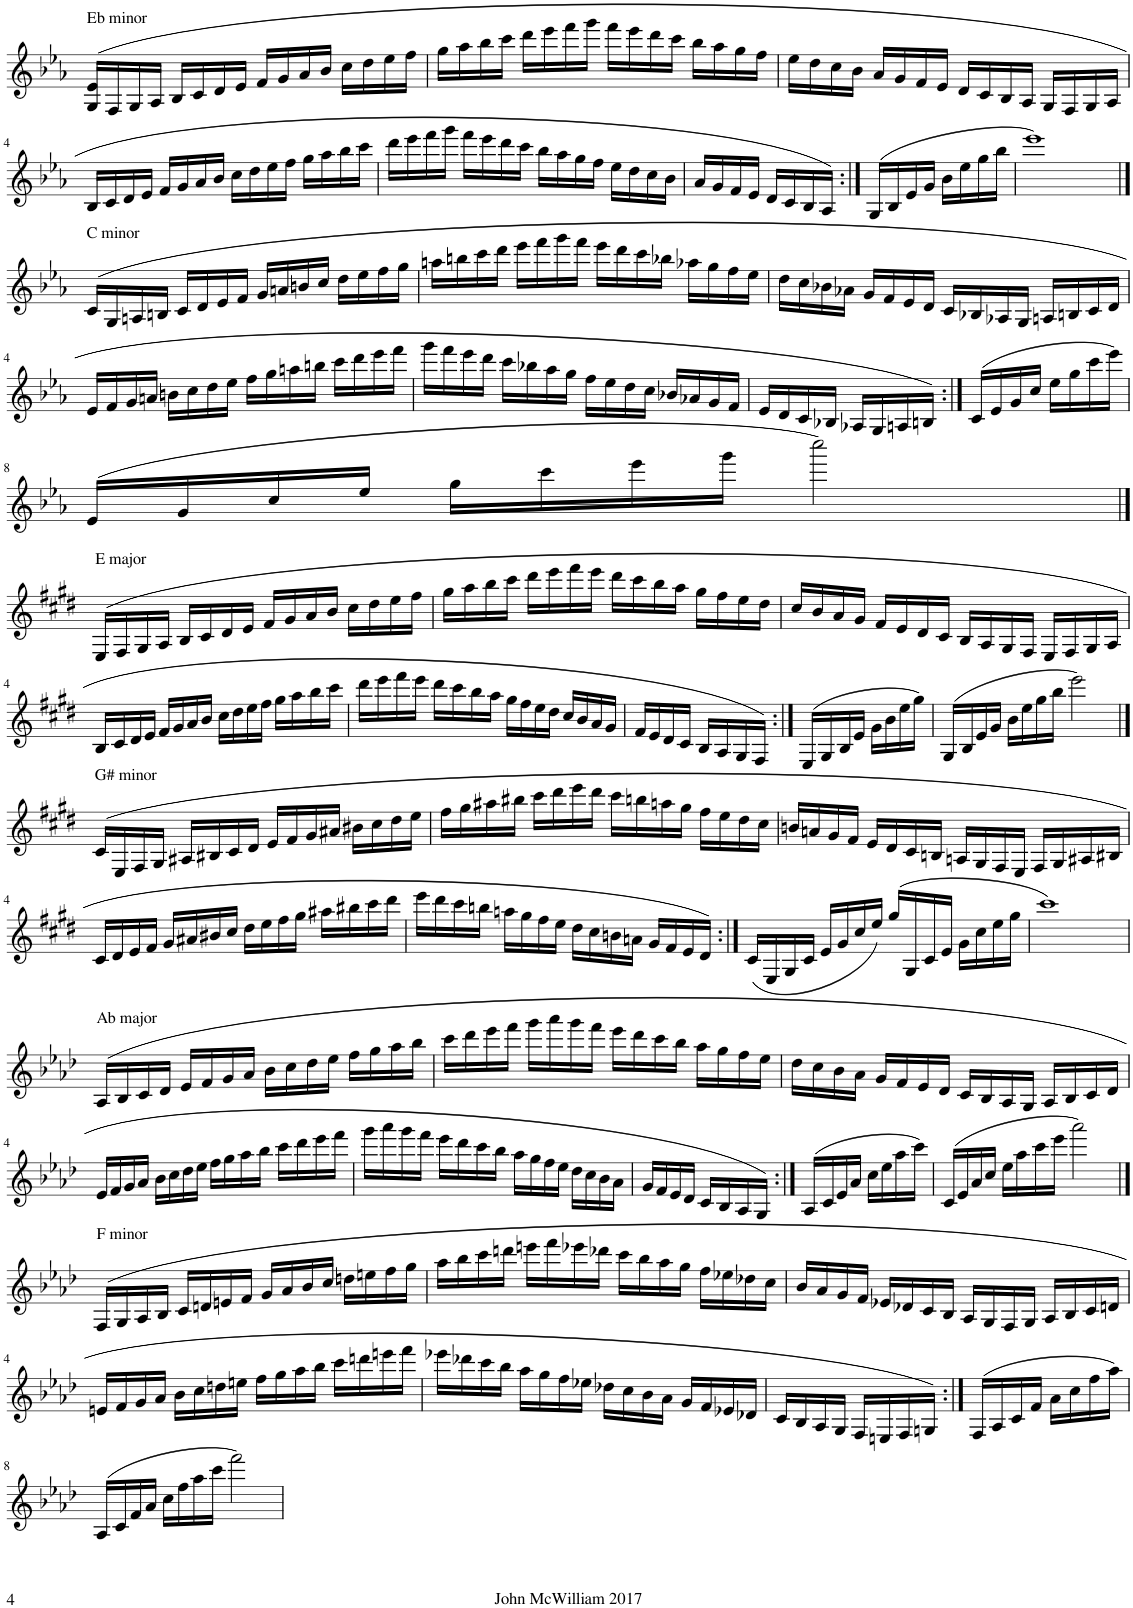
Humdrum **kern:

**kern
*part1
*staff1
*I"Piano
*I'Pno.
!!LO:PB:g=z
*clefG2
*k[b-e-a-]
*M4/4
*met(c)
=1
!LO:TX:a:t=Eb minor
(16G/ 16e-/LL
16F/
16G/
16A-/JJ
16B-/LL
16c/
16d/
16e-/JJ
16f/LL
16g/
16a-/
16b-/JJ
16cc\LL
16dd\
16ee-\
16ff\JJ
=2
16gg\LL
16aa-\
16bb-\
16ccc\JJ
16ddd\LL
16eee-\
16fff\
16ggg\JJ
16fff\LL
16eee-\
16ddd\
16ccc\JJ
16bb-\LL
16aa-\
16gg\
16ff\JJ
=3
16ee-\LL
16dd\
16cc\
16b-\JJ
16a-/LL
16g/
16f/
16e-/JJ
16d/LL
16c/
16B-/
16A-/JJ
16G/LL
16F/
16G/
16A-/JJ
!!LO:LB:g=z
=4
16B-/LL
16c/
16d/
16e-/JJ
16f/LL
16g/
16a-/
16b-/JJ
16cc\LL
16dd\
16ee-\
16ff\JJ
16gg\LL
16aa-\
16bb-\
16ccc\JJ
=5
16ddd\LL
16eee-\
16fff\
16ggg\JJ
16fff\LL
16eee-\
16ddd\
16ccc\JJ
16bb-\LL
16aa-\
16gg\
16ff\JJ
16ee-\LL
16dd\
16cc\
16b-\JJ
=6
16a-/LL
16g/
16f/
16e-/JJ
16d/LL
16c/
16B-/
16A-/JJ)
=7:|!
(16G/LL
16B-/
16e-/
16g/JJ
16b-\LL
16ee-\
16gg\
16bb-\JJ
=8
1eee-)
!!LO:LB:g=z
==1
!LO:TX:a:t=C minor
(16c/LL
16G/
16An/
16Bn/JJ
16c/LL
16d/
16e-/
16f/JJ
16g/LL
16an/
16bn/
16cc/JJ
16dd\LL
16ee-\
16ff\
16gg\JJ
=2
16aan\LL
16bbn\
16ccc\
16ddd\JJ
16eee-\LL
16fff\
16ggg\
16fff\JJ
16eee-\LL
16ddd\
16ccc\
16bb-X\JJ
16aa-X\LL
16gg\
16ff\
16ee-\JJ
=3
16dd\LL
16cc\
16b-X\
16a-X\JJ
16g/LL
16f/
16e-/
16d/JJ
16c/LL
16B-X/
16A-X/
16G/JJ
16An/LL
16Bn/
16c/
16d/JJ
!!LO:LB:g=z
=4
16e-/LL
16f/
16g/
16an/JJ
16bn\LL
16cc\
16dd\
16ee-\JJ
16ff\LL
16gg\
16aan\
16bbn\JJ
16ccc\LL
16ddd\
16eee-\
16fff\JJ
=5
16ggg\LL
16fff\
16eee-\
16ddd\JJ
16ccc\LL
16bb-X\
16aa-\
16gg\JJ
16ff\LL
16ee-\
16dd\
16cc\JJ
16b-X/LL
16a-X/
16g/
16f/JJ
=6
16e-/LL
16d/
16c/
16B-X/JJ
16A-X/LL
16G/
16An/
16Bn/JJ)
=7:|!
(16c/LL
16e-/
16g/
16cc/JJ
16ee-\LL
16gg\
16ccc\
16eee-\JJ)
!!LO:LB:g=z
=8
(16e-/LL
16g/
16cc/
16ee-/JJ
16gg\LL
16ccc\
16eee-\
16ggg\JJ
2cccc\)
!!LO:LB:g=z
==1
*k[f#c#g#d#]
!LO:TX:a:t=E major
(16E/LL
16F#/
16G#/
16A/JJ
16B/LL
16c#/
16d#/
16e/JJ
16f#/LL
16g#/
16a/
16b/JJ
16cc#\LL
16dd#\
16ee\
16ff#\JJ
=2
16gg#\LL
16aa\
16bb\
16ccc#\JJ
16ddd#\LL
16eee\
16fff#\
16eee\JJ
16ddd#\LL
16ccc#\
16bb\
16aa\JJ
16gg#\LL
16ff#\
16ee\
16dd#\JJ
=3
16cc#/LL
16b/
16a/
16g#/JJ
16f#/LL
16e/
16d#/
16c#/JJ
16B/LL
16A/
16G#/
16F#/JJ
16E/LL
16F#/
16G#/
16A/JJ
!!LO:LB:g=z
=4
16B/LL
16c#/
16d#/
16e/JJ
16f#/LL
16g#/
16a/
16b/JJ
16cc#\LL
16dd#\
16ee\
16ff#\JJ
16gg#\LL
16aa\
16bb\
16ccc#\JJ
=5
16ddd#\LL
16eee\
16fff#\
16eee\JJ
16ddd#\LL
16ccc#\
16bb\
16aa\JJ
16gg#\LL
16ff#\
16ee\
16dd#\JJ
16cc#/LL
16b/
16a/
16g#/JJ
=6
16f#/LL
16e/
16d#/
16c#/JJ
16B/LL
16A/
16G#/
16F#/JJ)
=7:|!
(16E/LL
16G#/
16B/
16e/JJ
16g#\LL
16b\
16ee\
16gg#\JJ)
=8
(16G#/LL
16B/
16e/
16g#/JJ
16b\LL
16ee\
16gg#\
16bb\JJ
2eee\)
!!LO:LB:g=z
==1
!LO:TX:a:t=G# minor
(16c#/LL
16E/
16F#/
16G#/JJ
16A#X/LL
16B#X/
16c#/
16d#/JJ
16e/LL
16f#/
16g#/
16a#X/JJ
16b#X\LL
16cc#\
16dd#\
16ee\JJ
=2
16ff#\LL
16gg#\
16aa#X\
16bb#X\JJ
16ccc#\LL
16ddd#\
16eee\
16ddd#\JJ
16ccc#\LL
16bbn\
16aan\
16gg#\JJ
16ff#\LL
16ee\
16dd#\
16cc#\JJ
=3
16bn/LL
16an/
16g#/
16f#/JJ
16e/LL
16d#/
16c#/
16Bn/JJ
16An/LL
16G#/
16F#/
16E/JJ
16F#/LL
16G#/
16A#X/
16B#X/JJ
!!LO:LB:g=z
=4
16c#/LL
16d#/
16e/
16f#/JJ
16g#/LL
16a#X/
16b#X/
16cc#/JJ
16dd#\LL
16ee\
16ff#\
16gg#\JJ
16aa#X\LL
16bb#X\
16ccc#\
16ddd#\JJ
=5
16eee\LL
16ddd#\
16ccc#\
16bbn\JJ
16aan\LL
16gg#\
16ff#\
16ee\JJ
16dd#\LL
16cc#\
16bn\
16an\JJ
16g#/LL
16f#/
16e/
16d#/JJ)
=6:|!
(16c#/LL
16E/
16G#/
16c#/JJ
16e/LL
16g#/
16cc#/
16ee/JJ)
(16gg#/LL
16G#/
16c#/
16e/JJ
16g#\LL
16cc#\
16ee\
16gg#\JJ
=7
1ccc#)
!!LO:LB:g=z
=1
*k[b-e-a-d-]
!LO:TX:a:t=Ab major
(16A-/LL
16B-/
16c/
16d-/JJ
16e-/LL
16f/
16g/
16a-/JJ
16b-\LL
16cc\
16dd-\
16ee-\JJ
16ff\LL
16gg\
16aa-\
16bb-\JJ
=2
16ccc\LL
16ddd-\
16eee-\
16fff\JJ
16ggg\LL
16aaa-\
16ggg\
16fff\JJ
16eee-\LL
16ddd-\
16ccc\
16bb-\JJ
16aa-\LL
16gg\
16ff\
16ee-\JJ
=3
16dd-\LL
16cc\
16b-\
16a-\JJ
16g/LL
16f/
16e-/
16d-/JJ
16c/LL
16B-/
16A-/
16G/JJ
16A-/LL
16B-/
16c/
16d-/JJ
!!LO:LB:g=z
=4
16e-/LL
16f/
16g/
16a-/JJ
16b-\LL
16cc\
16dd-\
16ee-\JJ
16ff\LL
16gg\
16aa-\
16bb-\JJ
16ccc\LL
16ddd-\
16eee-\
16fff\JJ
=5
16ggg\LL
16aaa-\
16ggg\
16fff\JJ
16eee-\LL
16ddd-\
16ccc\
16bb-\JJ
16aa-\LL
16gg\
16ff\
16ee-\JJ
16dd-\LL
16cc\
16b-\
16a-\JJ
=6
16g/LL
16f/
16e-/
16d-/JJ
16c/LL
16B-/
16A-/
16G/JJ)
=7:|!
(16A-/LL
16c/
16e-/
16a-/JJ
16cc\LL
16ee-\
16aa-\
16ccc\JJ)
=8
(16c/LL
16e-/
16a-/
16cc/JJ
16ee-\LL
16aa-\
16ccc\
16eee-\JJ
2aaa-\)
!!LO:LB:g=z
==1
!LO:TX:a:t=F minor
(16F/LL
16G/
16A-/
16B-/JJ
16c/LL
16dn/
16en/
16f/JJ
16g/LL
16a-/
16b-/
16cc/JJ
16ddn\LL
16een\
16ff\
16gg\JJ
=2
16aa-\LL
16bb-\
16ccc\
16dddn\JJ
16eeen\LL
16fff\
16eee-X\
16ddd-X\JJ
16ccc\LL
16bb-\
16aa-\
16gg\JJ
16ff\LL
16ee-X\
16dd-X\
16cc\JJ
=3
16b-/LL
16a-/
16g/
16f/JJ
16e-X/LL
16d-X/
16c/
16B-/JJ
16A-/LL
16G/
16F/
16G/JJ
16A-/LL
16B-/
16c/
16dn/JJ
!!LO:LB:g=z
=4
16en/LL
16f/
16g/
16a-/JJ
16b-\LL
16cc\
16ddn\
16een\JJ
16ff\LL
16gg\
16aa-\
16bb-\JJ
16ccc\LL
16dddn\
16eeen\
16fff\JJ
=5
16eee-X\LL
16ddd-X\
16ccc\
16bb-\JJ
16aa-\LL
16gg\
16ff\
16ee-X\JJ
16dd-X\LL
16cc\
16b-\
16a-\JJ
16g/LL
16f/
16e-X/
16d-X/JJ
=6
16c/LL
16B-/
16A-/
16G/JJ
16F/LL
16En/
16F/
16Gn/JJ)
=7:|!
(16F/LL
16A-/
16c/
16f/JJ
16a-\LL
16cc\
16ff\
16aa-\JJ)
!!LO:LB:g=z
=8
(16A-/LL
16c/
16f/
16a-/JJ
16cc\LL
16ff\
16aa-\
16ccc\JJ
2fff\)
=
*-
